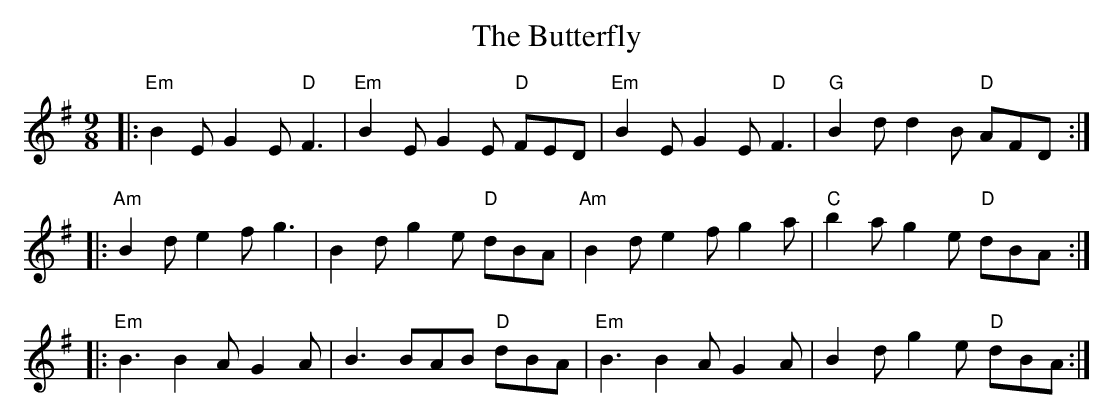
X:1
T: The Butterfly
M: 9/8
L: 1/8
K: Emin
|:"Em"B2E G2E "D"F3|"Em"B2E G2E "D"FED|"Em"B2E G2E "D"F3|"G"B2d d2B "D"AFD:|
|:"Am"B2d e2f g3|B2d g2e "D" dBA|"Am"B2d e2f g2a|"C"b2a g2e "D"dBA:|
|:"Em"B3 B2A G2A|B3 BAB "D"dBA|"Em"B3 B2A G2A|B2d g2e "D"dBA:|
